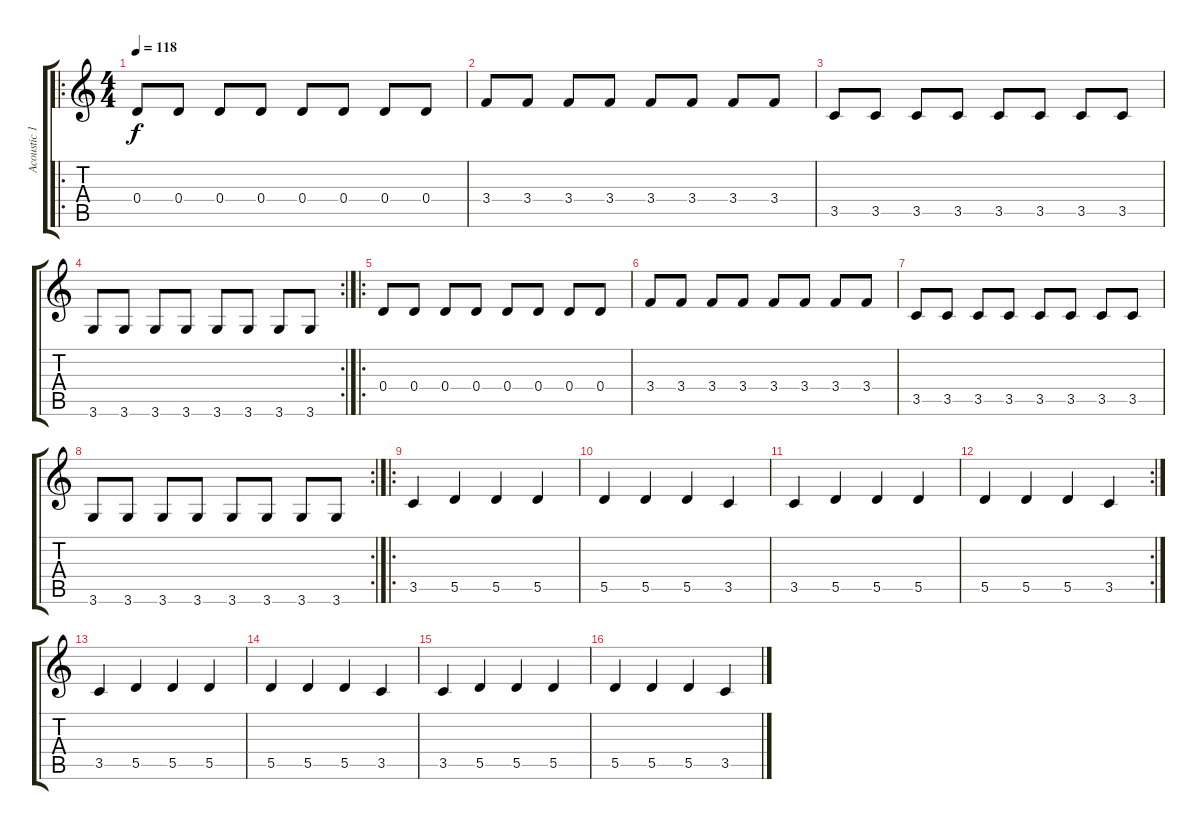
\track ("Acoustic 1" "Acoustic 1") {instrument acousticguitarsteel}
\staff {score tabs}
\tuning (E4 B3 G3 D3 A2 E2) {hide}
\ro
\ts (4 4)
\tempo 118
\clef g2
\ks c
0.4.8{dy f} 0.4.8 0.4.8 0.4.8 0.4.8 0.4.8 0.4.8 0.4.8 |
3.4.8 3.4.8 3.4.8 3.4.8 3.4.8 3.4.8 3.4.8 3.4.8 |
3.5.8 3.5.8 3.5.8 3.5.8 3.5.8 3.5.8 3.5.8 3.5.8 |
\rc 2
3.6.8 3.6.8 3.6.8 3.6.8 3.6.8 3.6.8 3.6.8 3.6.8 |
\ro
0.4.8 0.4.8 0.4.8 0.4.8 0.4.8 0.4.8 0.4.8 0.4.8 |
3.4.8 3.4.8 3.4.8 3.4.8 3.4.8 3.4.8 3.4.8 3.4.8 |
3.5.8 3.5.8 3.5.8 3.5.8 3.5.8 3.5.8 3.5.8 3.5.8 |
\rc 2
3.6.8 3.6.8 3.6.8 3.6.8 3.6.8 3.6.8 3.6.8 3.6.8 |
\ro
3.5.4 5.5.4 5.5.4 5.5.4 |
5.5.4 5.5.4 5.5.4 3.5.4 |
3.5.4 5.5.4 5.5.4 5.5.4 |
\rc 2
5.5.4 5.5.4 5.5.4 3.5.4 |
3.5.4 5.5.4 5.5.4 5.5.4 |
5.5.4 5.5.4 5.5.4 3.5.4 |
3.5.4 5.5.4 5.5.4 5.5.4 |
5.5.4 5.5.4 5.5.4 3.5.4
